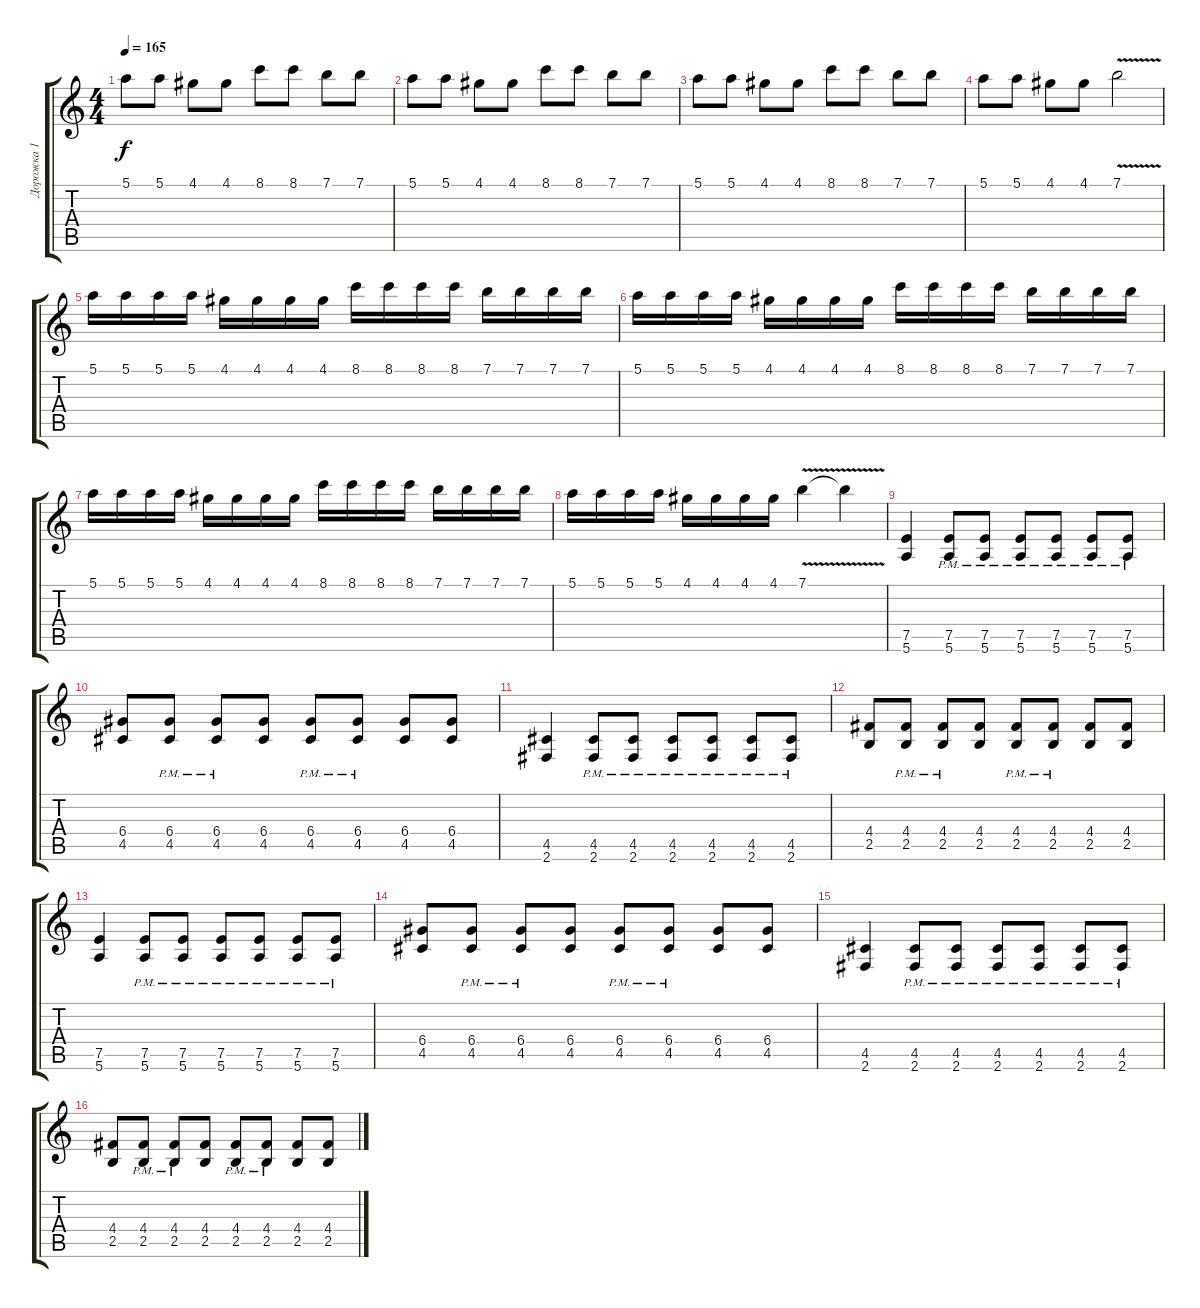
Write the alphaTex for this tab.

\track ("Дорожка 1" "Дорожка 1") {instrument distortionguitar}
\staff {score tabs}
\tuning (E4 B3 G3 D3 A2 E2) {hide}
\ts (4 4)
\tempo 165
\clef g2
\ks c
5.1.8{dy f} 5.1.8 4.1.8 4.1.8 8.1.8 8.1.8 7.1.8 7.1.8 |
5.1.8 5.1.8 4.1.8 4.1.8 8.1.8 8.1.8 7.1.8 7.1.8 |
5.1.8 5.1.8 4.1.8 4.1.8 8.1.8 8.1.8 7.1.8 7.1.8 |
5.1.8 5.1.8 4.1.8 4.1.8 7.1{v}.2 |
5.1.16 5.1.16 5.1.16 5.1.16 4.1.16 4.1.16 4.1.16 4.1.16 8.1.16 8.1.16 8.1.16 8.1.16 7.1.16 7.1.16 7.1.16 7.1.16 |
5.1.16 5.1.16 5.1.16 5.1.16 4.1.16 4.1.16 4.1.16 4.1.16 8.1.16 8.1.16 8.1.16 8.1.16 7.1.16 7.1.16 7.1.16 7.1.16 |
5.1.16 5.1.16 5.1.16 5.1.16 4.1.16 4.1.16 4.1.16 4.1.16 8.1.16 8.1.16 8.1.16 8.1.16 7.1.16 7.1.16 7.1.16 7.1.16 |
5.1.16 5.1.16 5.1.16 5.1.16 4.1.16 4.1.16 4.1.16 4.1.16 7.1{v}.4 7.1{t}.4 |
(7.5 5.6).4 (7.5{pm} 5.6{pm}).8 (7.5{pm} 5.6{pm}).8 (7.5{pm} 5.6{pm}).8 (7.5{pm} 5.6{pm}).8 (7.5{pm} 5.6{pm}).8 (7.5{pm} 5.6{pm}).8 |
(6.4 4.5).8 (6.4{pm} 4.5{pm}).8 (6.4{pm} 4.5{pm}).8 (6.4 4.5).8 (6.4{pm} 4.5{pm}).8 (6.4{pm} 4.5{pm}).8 (6.4 4.5).8 (6.4 4.5).8 |
(4.5 2.6).4 (4.5{pm} 2.6{pm}).8 (4.5{pm} 2.6{pm}).8 (4.5{pm} 2.6{pm}).8 (4.5{pm} 2.6{pm}).8 (4.5{pm} 2.6{pm}).8 (4.5{pm} 2.6{pm}).8 |
(4.4 2.5).8 (4.4{pm} 2.5{pm}).8 (4.4{pm} 2.5{pm}).8 (4.4 2.5).8 (4.4{pm} 2.5{pm}).8 (4.4{pm} 2.5{pm}).8 (4.4 2.5).8 (4.4 2.5).8 |
(7.5 5.6).4 (7.5{pm} 5.6{pm}).8 (7.5{pm} 5.6{pm}).8 (7.5{pm} 5.6{pm}).8 (7.5{pm} 5.6{pm}).8 (7.5{pm} 5.6{pm}).8 (7.5{pm} 5.6{pm}).8 |
(6.4 4.5).8 (6.4{pm} 4.5{pm}).8 (6.4{pm} 4.5{pm}).8 (6.4 4.5).8 (6.4{pm} 4.5{pm}).8 (6.4{pm} 4.5{pm}).8 (6.4 4.5).8 (6.4 4.5).8 |
(4.5 2.6).4 (4.5{pm} 2.6{pm}).8 (4.5{pm} 2.6{pm}).8 (4.5{pm} 2.6{pm}).8 (4.5{pm} 2.6{pm}).8 (4.5{pm} 2.6{pm}).8 (4.5{pm} 2.6{pm}).8 |
(4.4 2.5).8 (4.4{pm} 2.5{pm}).8 (4.4{pm} 2.5{pm}).8 (4.4 2.5).8 (4.4{pm} 2.5{pm}).8 (4.4{pm} 2.5{pm}).8 (4.4 2.5).8 (4.4 2.5).8
